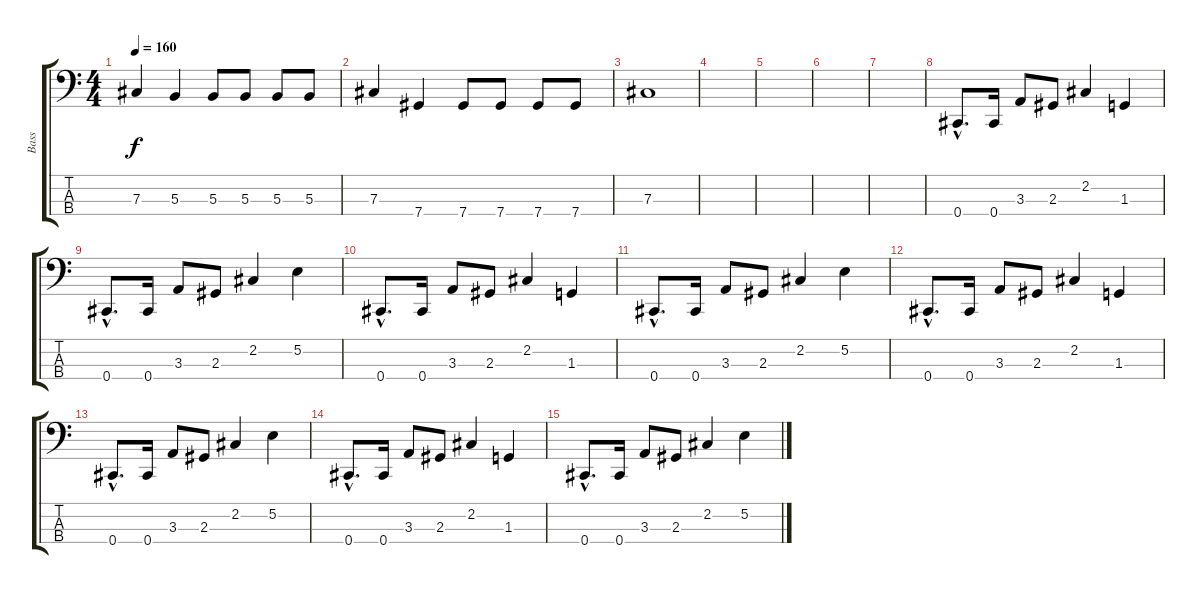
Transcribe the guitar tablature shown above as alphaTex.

\track ("Bass" "Bass") {instrument electricbasspick}
\staff {score tabs}
\tuning (E2 B1 Gb1 Db1) {hide}
\ts (4 4)
\tempo 160
\clef f4
\ks c
7.3.4{dy f} 5.3.4 5.3.8 5.3.8 5.3.8 5.3.8 |
7.3.4 7.4.4 7.4.8 7.4.8 7.4.8 7.4.8 |
7.3.1 |
|
|
|
|
0.4{hac}.8{d} 0.4.16 3.3.8 2.3.8 2.2.4 1.3.4 |
0.4{hac}.8{d} 0.4.16 3.3.8 2.3.8 2.2.4 5.2.4 |
0.4{hac}.8{d} 0.4.16 3.3.8 2.3.8 2.2.4 1.3.4 |
0.4{hac}.8{d} 0.4.16 3.3.8 2.3.8 2.2.4 5.2.4 |
0.4{hac}.8{d} 0.4.16 3.3.8 2.3.8 2.2.4 1.3.4 |
0.4{hac}.8{d} 0.4.16 3.3.8 2.3.8 2.2.4 5.2.4 |
0.4{hac}.8{d} 0.4.16 3.3.8 2.3.8 2.2.4 1.3.4 |
0.4{hac}.8{d} 0.4.16 3.3.8 2.3.8 2.2.4 5.2.4
